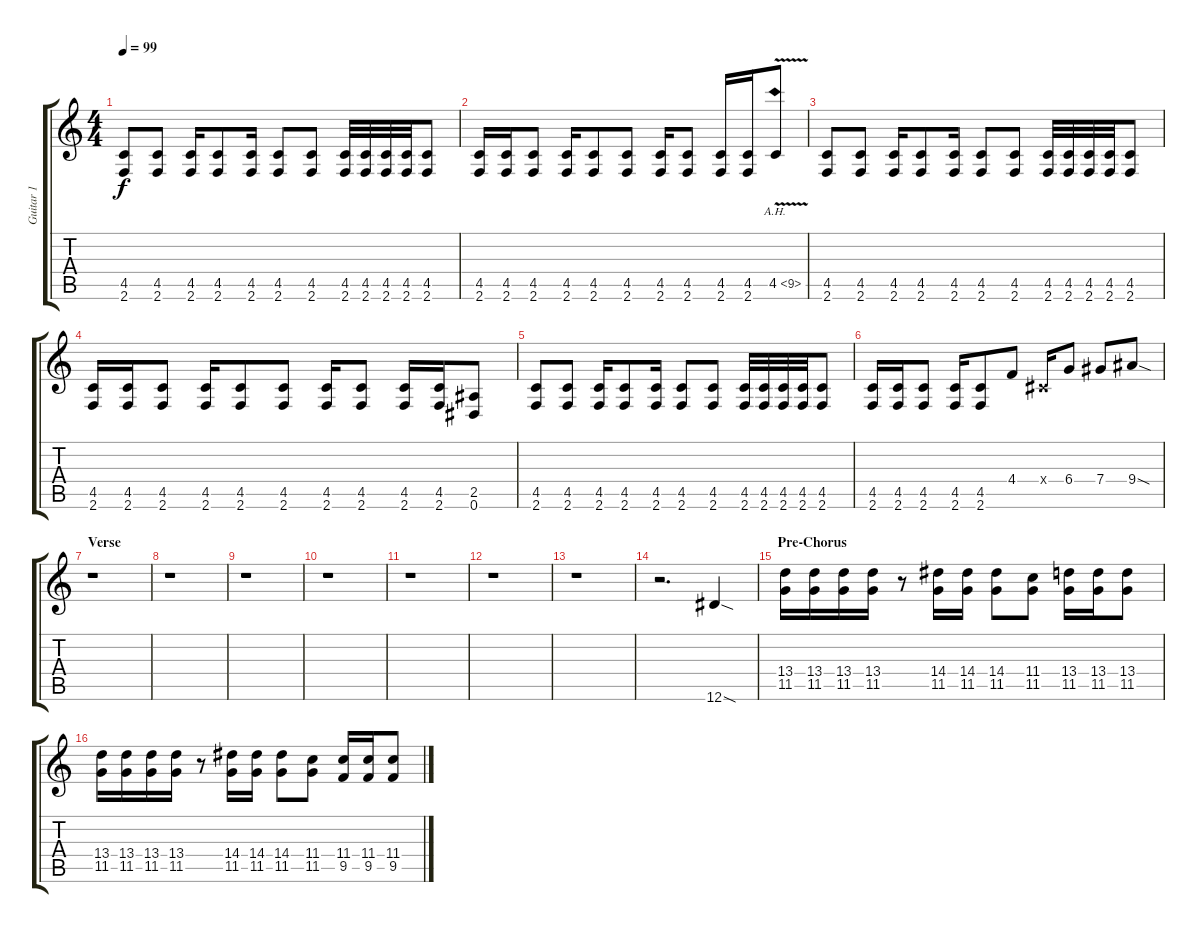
\track ("Guitar 1" "Guitar 1") {instrument distortionguitar}
\staff {score tabs}
\tuning (Eb4 Bb3 Gb3 Db3 Ab2 Eb2) {hide}
\ts (4 4)
\tempo 99
\clef g2
\ks c
(4.5 2.6).8{dy f} (4.5 2.6).8 (4.5 2.6).16 (4.5 2.6).8 (4.5 2.6).16 (4.5 2.6).8 (4.5 2.6).8 (4.5 2.6).32 (4.5 2.6).32 (4.5 2.6).32 (4.5 2.6).32 (4.5 2.6).8 |
(4.5 2.6).16 (4.5 2.6).16 (4.5 2.6).8 (4.5 2.6).16 (4.5 2.6).8 (4.5 2.6).8 (4.5 2.6).16 (4.5 2.6).8 (4.5 2.6).16 (4.5 2.6).16 4.5{ah 5 v}.8 |
(4.5 2.6).8 (4.5 2.6).8 (4.5 2.6).16 (4.5 2.6).8 (4.5 2.6).16 (4.5 2.6).8 (4.5 2.6).8 (4.5 2.6).32 (4.5 2.6).32 (4.5 2.6).32 (4.5 2.6).32 (4.5 2.6).8 |
(4.5 2.6).16 (4.5 2.6).16 (4.5 2.6).8 (4.5 2.6).16 (4.5 2.6).8 (4.5 2.6).8 (4.5 2.6).16 (4.5 2.6).8 (4.5 2.6).16 (4.5 2.6).16 (2.5 0.6).8 |
(4.5 2.6).8 (4.5 2.6).8 (4.5 2.6).16 (4.5 2.6).8 (4.5 2.6).16 (4.5 2.6).8 (4.5 2.6).8 (4.5 2.6).32 (4.5 2.6).32 (4.5 2.6).32 (4.5 2.6).32 (4.5 2.6).8 |
(4.5 2.6).16 (4.5 2.6).16 (4.5 2.6).8 (4.5 2.6).16 (4.5 2.6).8 4.4.8 0.4{x}.16 6.4.8 7.4.8 9.4{sod}.8 |
\section ("" "Verse")
r.1 |
r.1 |
r.1 |
r.1 |
r.1 |
r.1 |
r.1 |
r.2{d} 12.6{sod}.4 |
\section ("" "Pre-Chorus")
(13.4 11.5).16 (13.4 11.5).16 (13.4 11.5).16 (13.4 11.5).16 r.8 (14.4 11.5).16 (14.4 11.5).16 (14.4 11.5).8 (11.4 11.5).8 (13.4 11.5).16 (13.4 11.5).16 (13.4 11.5).8 |
(13.4 11.5).16 (13.4 11.5).16 (13.4 11.5).16 (13.4 11.5).16 r.8 (14.4 11.5).16 (14.4 11.5).16 (14.4 11.5).8 (11.4 11.5).8 (11.4 9.5).16 (11.4 9.5).16 (11.4 9.5).8
